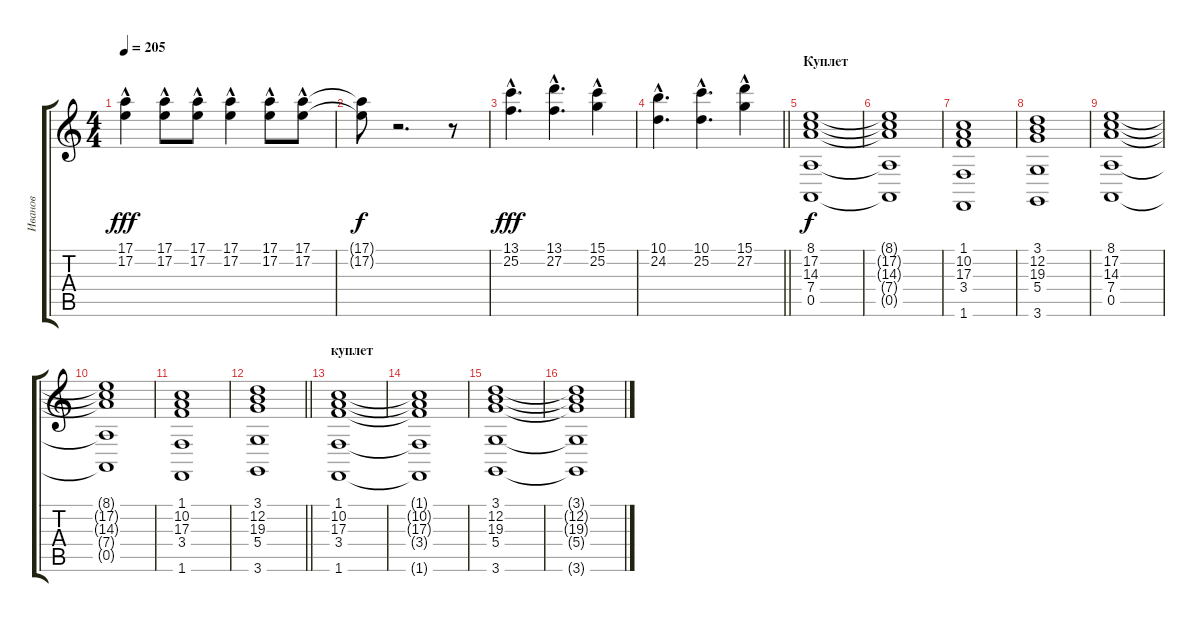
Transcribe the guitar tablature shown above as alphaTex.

\track ("Иванов" "Иванов") {instrument stringensemble1}
\staff {score tabs}
\tuning (E4 B3 G3 D3 A2 E2) {hide}
\ts (4 4)
\tempo 205
\clef g2
\ks c
(17.1{hac} 17.2{hac}).4{dy fff} (17.1{hac} 17.2{hac}).8 (17.1{hac} 17.2{hac}).8 (17.1{hac} 17.2{hac}).4 (17.1{hac} 17.2{hac}).8 (17.1{hac} 17.2{hac}).8 |
(17.1{t} 17.2{t}).8{dy f} r.2{d} r.8 |
(13.1 25.2{hac}).4{d dy fff} (13.1 27.2{hac}).4{d} (15.1 25.2{hac}).4 |
\barLineRight lightlight
(10.1 24.2{hac}).4{d} (10.1 25.2{hac}).4{d} (15.1 27.2{hac}).4 |
\section ("" "Куплет")
(8.1 17.2 14.3 7.4 0.5).1{dy f} |
(8.1{t} 17.2{t} 14.3{t} 7.4{t} 0.5{t}).1 |
(1.1 10.2 17.3 3.4 1.6).1 |
(3.1 12.2 19.3 5.4 3.6).1 |
(8.1 17.2 14.3 7.4 0.5).1 |
(8.1{t} 17.2{t} 14.3{t} 7.4{t} 0.5{t}).1 |
(1.1 10.2 17.3 3.4 1.6).1 |
\barLineRight lightlight
(3.1 12.2 19.3 5.4 3.6).1 |
\section ("" "куплет")
(1.1 10.2 17.3 3.4 1.6).1 |
(1.1{t} 10.2{t} 17.3{t} 3.4{t} 1.6{t}).1 |
(3.1 12.2 19.3 5.4 3.6).1 |
(3.1{t} 12.2{t} 19.3{t} 5.4{t} 3.6{t}).1
